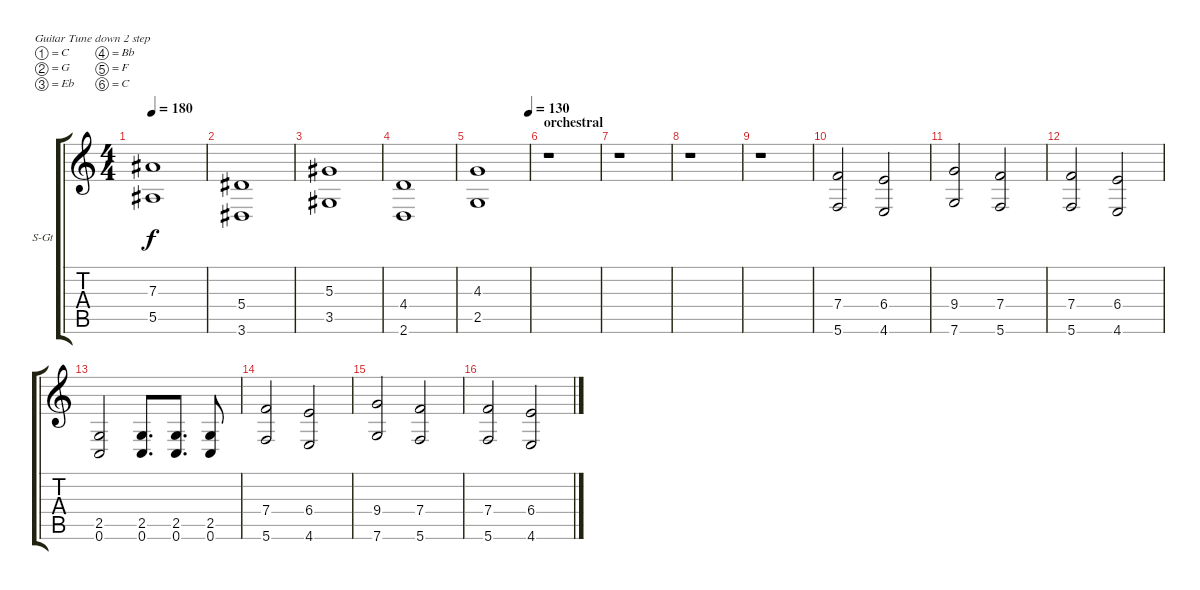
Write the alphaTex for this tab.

\bracketExtendMode groupsimilarinstruments
\firstSystemTrackNameOrientation horizontal
\otherSystemsTrackNameOrientation horizontal
\track ("Guitar 1" "S-Gt") {instrument acousticguitarsteel}
\staff {score tabs}
\tuning (C4 G3 Eb3 Bb2 F2 C2)
\ts (4 4)
\tempo 180
\clef g2
\ks c
(5.5 7.3).1{dy f} |
(3.6 5.4).1 |
(3.5 5.3).1 |
(2.6 4.4).1 |
\tempo (130 1)
(2.5 4.3).1 |
\section ("" "orchestral")
r.1 |
r.1 |
r.1 |
r.1 |
(5.6 7.4).2 (4.6 6.4).2 |
(7.6 9.4).2 (5.6 7.4).2 |
(5.6 7.4).2 (4.6 6.4).2 |
(0.6 2.5).2 (0.6 2.5).8{d} (0.6 2.5).8{d} (0.6 2.5).8 |
(5.6 7.4).2 (4.6 6.4).2 |
(7.6 9.4).2 (5.6 7.4).2 |
(5.6 7.4).2 (4.6 6.4).2
